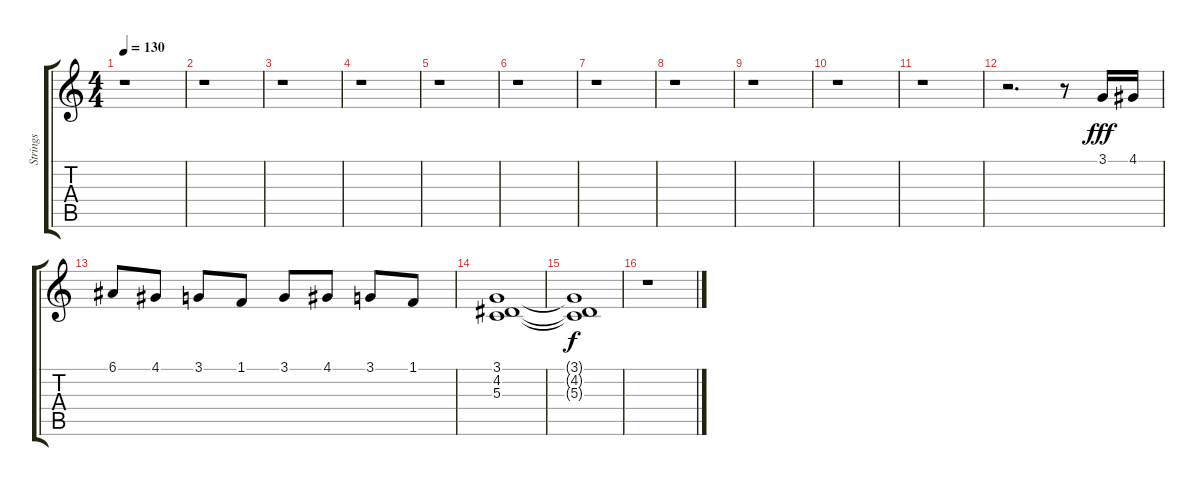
\track ("Strings" "Strings") {instrument stringensemble1}
\staff {score tabs}
\tuning (E4 B3 G3 D3 A2 E2) {hide}
\ts (4 4)
\tempo 130
\clef g2
\ks c
r.1{dy fff} |
r.1 |
r.1 |
r.1 |
r.1 |
r.1 |
r.1 |
r.1 |
r.1 |
r.1 |
r.1 |
r.2{d} r.8 3.1.16 4.1.16 |
6.1.8 4.1.8 3.1.8 1.1.8 3.1.8 4.1.8 3.1.8 1.1.8 |
(3.1 4.2 5.3).1 |
(3.1{t} 4.2{t} 5.3{t}).1{dy f} |
r.1
